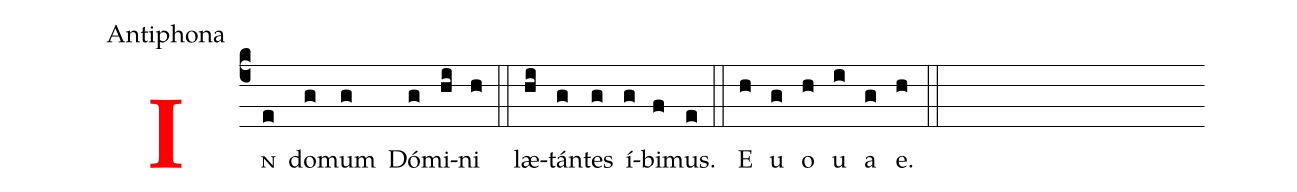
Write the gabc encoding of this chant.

office-part: Antiphona;
%%
<v>\bf\textcolor{red}{I}</v><v>\sc{n}</v>(c4e) do(g)mum(g) Dó(g)mi(hi)ni(h)
(::) læ(hi)tán(g)tes(g) í(g)bi(f)mus.(e)
(::) E(h) u(g) o(h) u(i) a(g) e.(h) (::)
